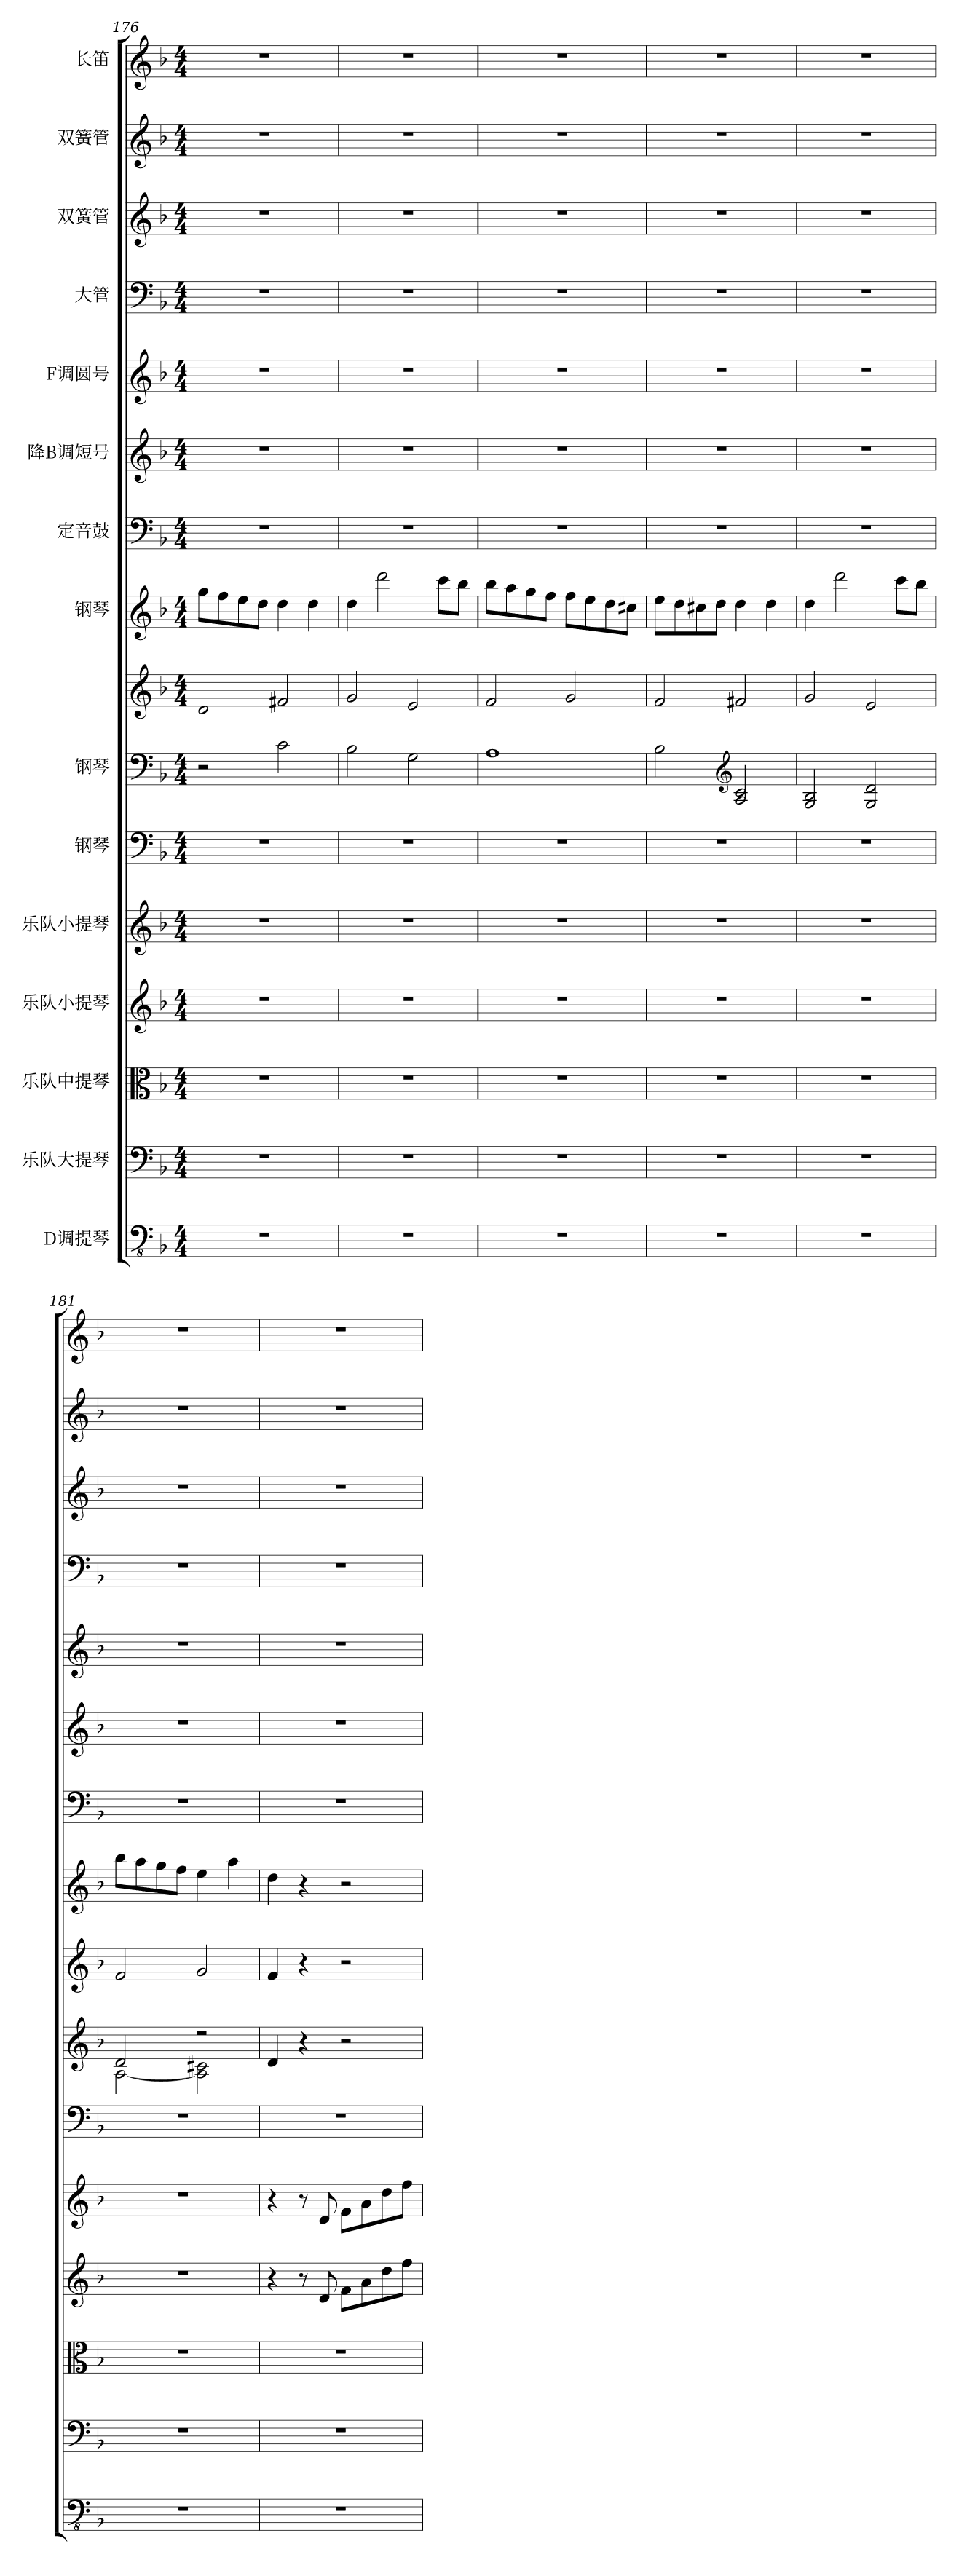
**kern	**kern	**kern	**kern	**kern	**kern	**kern	**kern	**kern	**kern	**kern	**kern	**kern	**kern	**kern	**kern
*part15	*part14	*part13	*part12	*part11	*part10	*part9	*part9	*part8	*part7	*part6	*part5	*part4	*part3	*part2	*part1
*staff16	*staff15	*staff14	*staff13	*staff12	*staff11	*staff10	*staff9	*staff8	*staff7	*staff6	*staff5	*staff4	*staff3	*staff2	*staff1
*I"D调提琴	*I"乐队大提琴	*I"乐队中提琴	*I"乐队小提琴	*I"乐队小提琴	*I"钢琴	*I"钢琴	*	*I"钢琴	*I"定音鼓	*I"降B调短号	*I"F调圆号	*I"大管	*I"双簧管	*I"双簧管	*I"长笛
*clefFv4	*clefF4	*clefC3	*clefG2	*clefG2	*clefF4	*clefF4	*clefG2	*clefG2	*clefF4	*clefG2	*clefG2	*clefF4	*clefG2	*clefG2	*clefG2
*ITrd7c12	*	*	*	*	*	*	*	*	*	*ITrd1c2	*ITrd4c7	*	*	*	*
*k[b-]	*k[b-]	*k[b-]	*k[b-]	*k[b-]	*k[b-]	*k[b-]	*k[b-]	*k[b-]	*k[b-]	*k[b-e-a-]	*k[b-e-]	*k[b-]	*k[b-]	*k[b-]	*k[b-]
*M4/4	*M4/4	*M4/4	*M4/4	*M4/4	*M4/4	*M4/4	*M4/4	*M4/4	*M4/4	*M4/4	*M4/4	*M4/4	*M4/4	*M4/4	*M4/4
=176	=176	=176	=176	=176	=176	=176	=176	=176	=176	=176	=176	=176	=176	=176	=176
1r	1r	1r	1r	1r	1r	2r	2d/	8gg\L	1r	1r	1r	1r	1r	1r	1r
.	.	.	.	.	.	.	.	8ff\	.	.	.	.	.	.	.
.	.	.	.	.	.	.	.	8ee\	.	.	.	.	.	.	.
.	.	.	.	.	.	.	.	8dd\J	.	.	.	.	.	.	.
.	.	.	.	.	.	2c\	2f#X/	4dd\	.	.	.	.	.	.	.
.	.	.	.	.	.	.	.	4dd\	.	.	.	.	.	.	.
=177	=177	=177	=177	=177	=177	=177	=177	=177	=177	=177	=177	=177	=177	=177	=177
1r	1r	1r	1r	1r	1r	2B-\	2g/	4dd\	1r	1r	1r	1r	1r	1r	1r
.	.	.	.	.	.	.	.	2ddd\	.	.	.	.	.	.	.
.	.	.	.	.	.	2G\	2e/	.	.	.	.	.	.	.	.
.	.	.	.	.	.	.	.	8ccc\L	.	.	.	.	.	.	.
.	.	.	.	.	.	.	.	8bb-\J	.	.	.	.	.	.	.
=178	=178	=178	=178	=178	=178	=178	=178	=178	=178	=178	=178	=178	=178	=178	=178
1r	1r	1r	1r	1r	1r	1A	2f/	8bb-\L	1r	1r	1r	1r	1r	1r	1r
.	.	.	.	.	.	.	.	8aa\	.	.	.	.	.	.	.
.	.	.	.	.	.	.	.	8gg\	.	.	.	.	.	.	.
.	.	.	.	.	.	.	.	8ff\J	.	.	.	.	.	.	.
.	.	.	.	.	.	.	2g/	8ff\L	.	.	.	.	.	.	.
.	.	.	.	.	.	.	.	8ee\	.	.	.	.	.	.	.
.	.	.	.	.	.	.	.	8dd\	.	.	.	.	.	.	.
.	.	.	.	.	.	.	.	8cc#X\J	.	.	.	.	.	.	.
=179	=179	=179	=179	=179	=179	=179	=179	=179	=179	=179	=179	=179	=179	=179	=179
1r	1r	1r	1r	1r	1r	2B-\	2f/	8ee\L	1r	1r	1r	1r	1r	1r	1r
.	.	.	.	.	.	.	.	8dd\	.	.	.	.	.	.	.
.	.	.	.	.	.	.	.	8cc#X\	.	.	.	.	.	.	.
.	.	.	.	.	.	.	.	8dd\J	.	.	.	.	.	.	.
*	*	*	*	*	*	*clefG2	*	*	*	*	*	*	*	*	*
.	.	.	.	.	.	2A/ 2c/	2f#X/	4dd\	.	.	.	.	.	.	.
.	.	.	.	.	.	.	.	4dd\	.	.	.	.	.	.	.
!!LO:PB:g=z
=180	=180	=180	=180	=180	=180	=180	=180	=180	=180	=180	=180	=180	=180	=180	=180
1r	1r	1r	1r	1r	1r	2G/ 2B-/	2g/	4dd\	1r	1r	1r	1r	1r	1r	1r
.	.	.	.	.	.	.	.	2ddd\	.	.	.	.	.	.	.
.	.	.	.	.	.	2G/ 2d/	2e/	.	.	.	.	.	.	.	.
.	.	.	.	.	.	.	.	8ccc\L	.	.	.	.	.	.	.
.	.	.	.	.	.	.	.	8bb-\J	.	.	.	.	.	.	.
=181	=181	=181	=181	=181	=181	=181	=181	=181	=181	=181	=181	=181	=181	=181	=181
*	*	*	*	*	*	*^	*	*	*	*	*	*	*	*	*
1r	1r	1r	1r	1r	1r	2d/	[2A\	2f/	8bb-\L	1r	1r	1r	1r	1r	1r	1r
.	.	.	.	.	.	.	.	.	8aa\	.	.	.	.	.	.	.
.	.	.	.	.	.	.	.	.	8gg\	.	.	.	.	.	.	.
.	.	.	.	.	.	.	.	.	8ff\J	.	.	.	.	.	.	.
.	.	.	.	.	.	2r	2A\] 2c#X\	2g/	4ee\	.	.	.	.	.	.	.
.	.	.	.	.	.	.	.	.	4aa\	.	.	.	.	.	.	.
*	*	*	*	*	*	*v	*v	*	*	*	*	*	*	*	*	*
=182	=182	=182	=182	=182	=182	=182	=182	=182	=182	=182	=182	=182	=182	=182	=182
1r	1r	1r	4r	4r	1r	4d/	4f/	4dd\	1r	1r	1r	1r	1r	1r	1r
.	.	.	8r	8r	.	4r	4r	4r	.	.	.	.	.	.	.
.	.	.	8d/	8d/	.	.	.	.	.	.	.	.	.	.	.
.	.	.	8f\L	8f\L	.	2r	2r	2r	.	.	.	.	.	.	.
.	.	.	8a\	8a\	.	.	.	.	.	.	.	.	.	.	.
.	.	.	8dd\	8dd\	.	.	.	.	.	.	.	.	.	.	.
.	.	.	8ff\J	8ff\J	.	.	.	.	.	.	.	.	.	.	.
=	=	=	=	=	=	=	=	=	=	=	=	=	=	=	=
*-	*-	*-	*-	*-	*-	*-	*-	*-	*-	*-	*-	*-	*-	*-	*-
